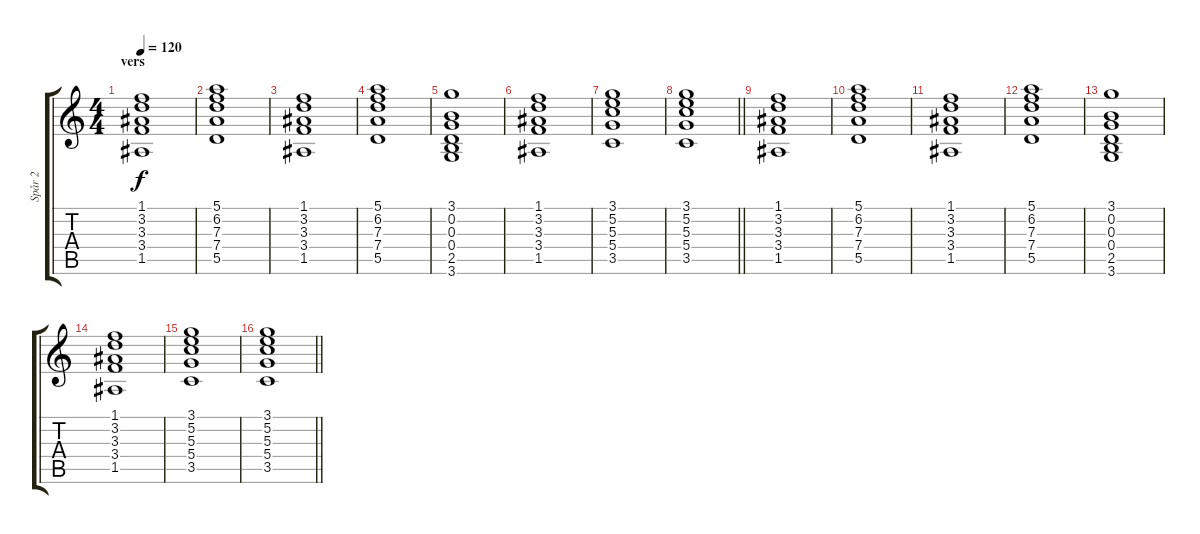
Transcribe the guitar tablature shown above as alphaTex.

\track ("Spår 2" "Spår 2") {instrument electricguitarjazz}
\staff {score tabs}
\tuning (E4 B3 G3 D3 A2 E2) {hide}
\ts (4 4)
\section ("" "vers")
\tempo 120
\clef g2
\ks c
(1.1 3.2 3.3 3.4 1.5).1{dy f} |
(5.1 6.2 7.3 7.4 5.5).1 |
(1.1 3.2 3.3 3.4 1.5).1 |
(5.1 6.2 7.3 7.4 5.5).1 |
(3.1 0.2 0.3 0.4 2.5 3.6).1 |
(1.1 3.2 3.3 3.4 1.5).1 |
(3.1 5.2 5.3 5.4 3.5).1 |
\barLineRight lightlight
(3.1 5.2 5.3 5.4 3.5).1 |
(1.1 3.2 3.3 3.4 1.5).1 |
(5.1 6.2 7.3 7.4 5.5).1 |
(1.1 3.2 3.3 3.4 1.5).1 |
(5.1 6.2 7.3 7.4 5.5).1 |
(3.1 0.2 0.3 0.4 2.5 3.6).1 |
(1.1 3.2 3.3 3.4 1.5).1 |
(3.1 5.2 5.3 5.4 3.5).1 |
\barLineRight lightlight
(3.1 5.2 5.3 5.4 3.5).1
